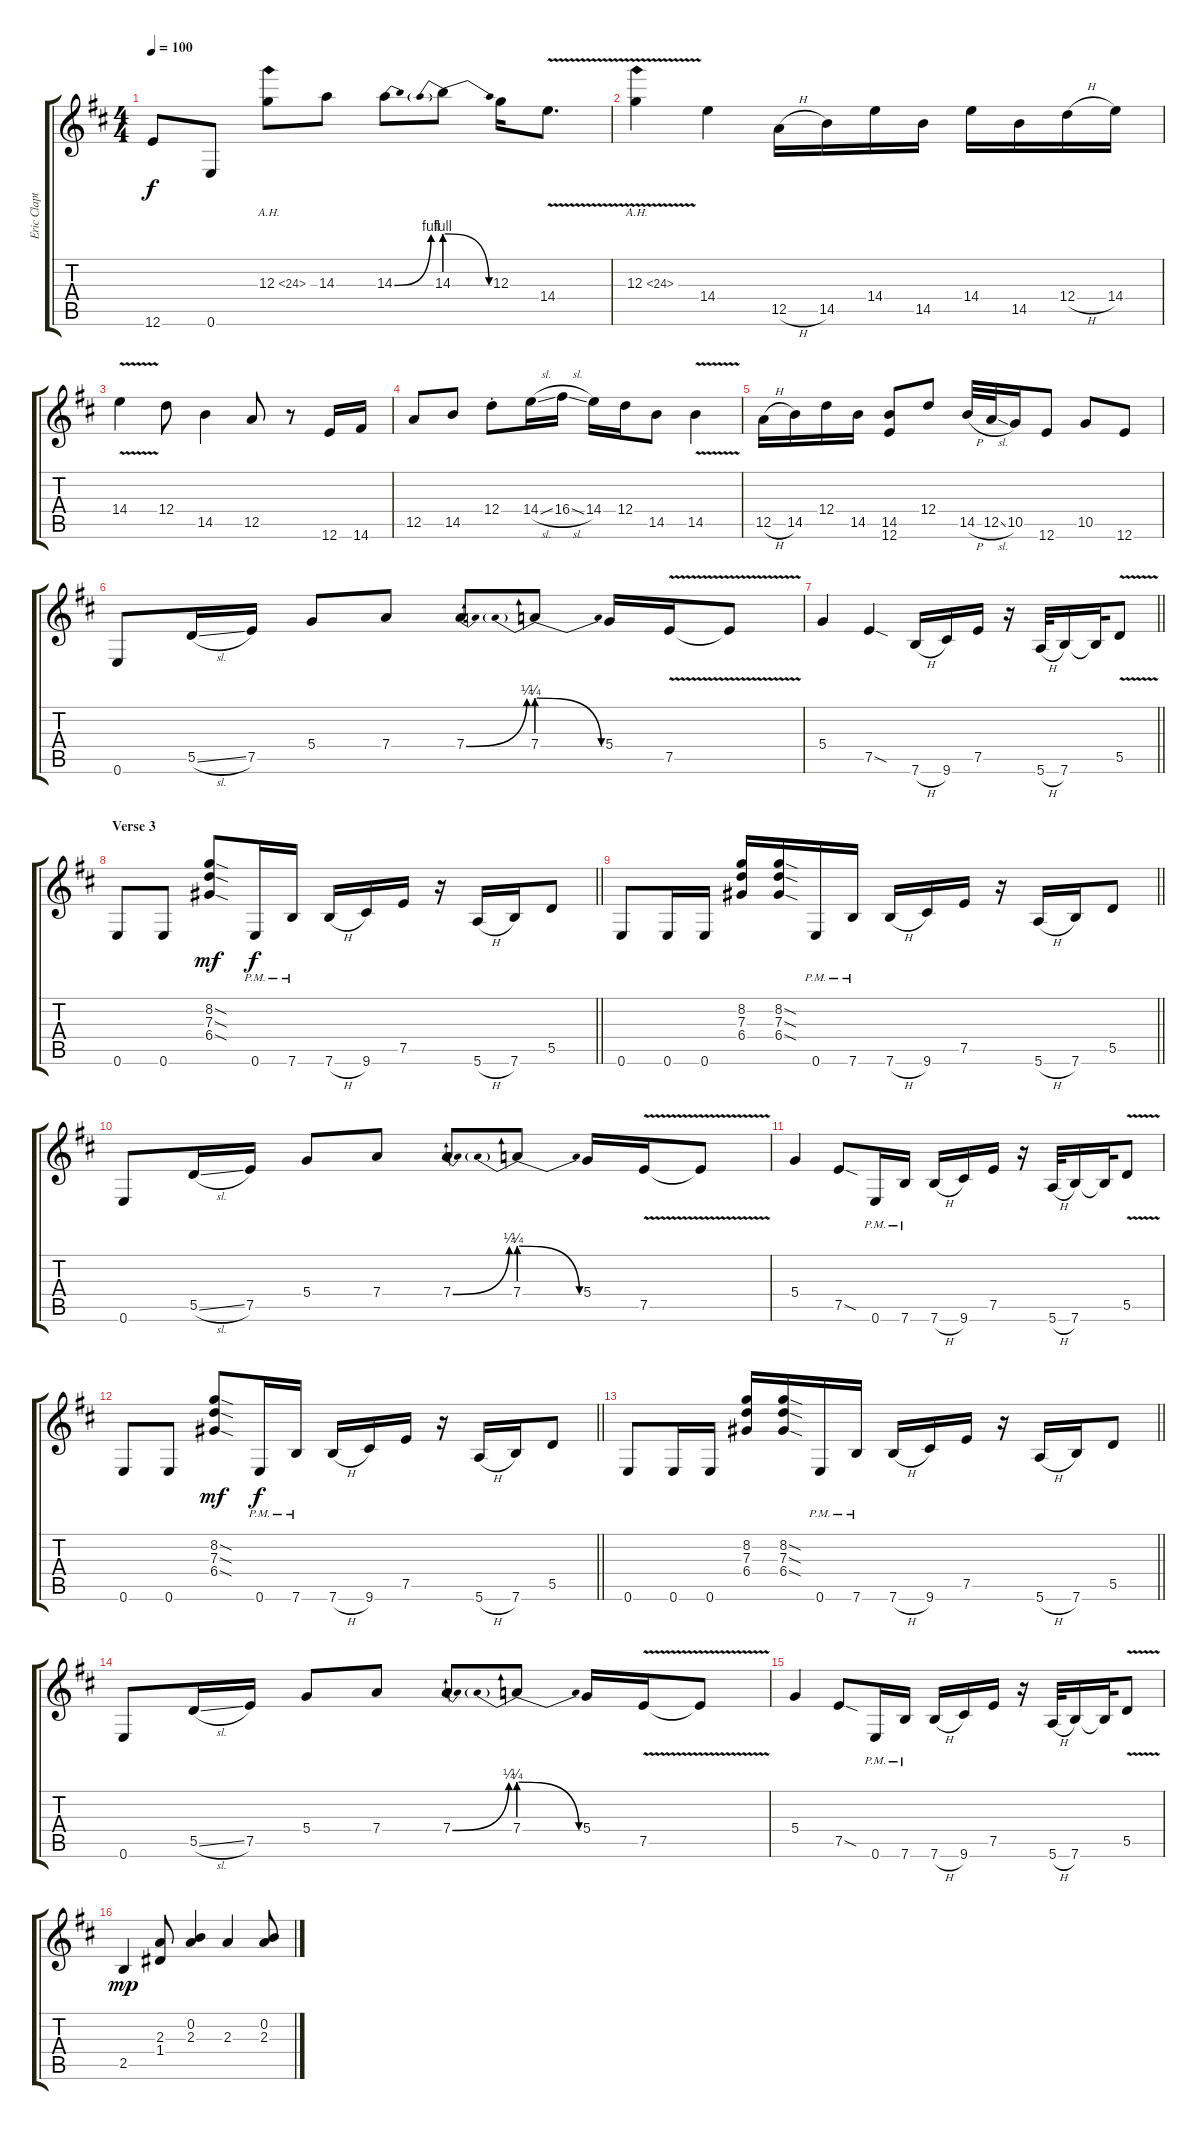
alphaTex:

\track ("Eric Clapton" "Eric Clapt") {instrument overdrivenguitar}
\staff {score tabs}
\tuning (E4 B3 G3 D3 A2 E2) {hide}
\ts (4 4)
\tempo 100
\clef g2
\ks d
12.6.8{dy f} 0.6.8 12.3{ah 12}.8 14.3.8 14.3{be (bend 0 0 60 4)}.8 14.3{be (prebendrelease 0 4 60 0)}.8 12.3.16 14.4{v}.8{d} |
12.3{ah 12 v}.4 14.4.4 12.5{h}.16 14.5.16 14.4.16 14.5.16 14.4.16 14.5.16 12.4{h}.16 14.4.16 |
14.4{v}.4 12.4.8 14.5.4 12.5.8 r.8 12.6.16 14.6.16 |
12.5.8 14.5.8 12.4{st}.8 14.4{sl}.16 16.4{sl}.16 14.4.16 12.4.16 14.5.8 14.5{v}.4 |
12.5{h}.16 14.5.16 12.4.16 14.5.16 (14.5 12.6).8 12.4.8 14.5{h}.32 12.5{sl}.32 10.5.16 12.6.8 10.5.8 12.6.8 |
0.6.8 5.5{sl}.16 7.5.16 5.4.8 7.4.8 7.4{be (bend 0 0 60 1)}.8 7.4{be (prebendrelease 0 1 60 0)}.8 5.4.16 7.5{v}.16 7.5{t}.8 |
\barLineRight lightlight
5.4.4 7.5{sod}.4 7.6{h}.16 9.6.16 7.5.16 r.16 5.6{h}.32 7.6.16 7.6{t}.32 5.5{v}.8 |
\section ("" "Verse 3")
\barLineRight lightlight
0.6.8 0.6.8 (8.2{sod} 7.3{sod} 6.4{sod}).8{dy mf} 0.6{pm}.16{dy f} 7.6{pm}.16 7.6{h}.16 9.6.16 7.5.16 r.16 5.6{h}.16 7.6.16 5.5.8 |
\barLineRight lightlight
0.6.8 0.6.16 0.6.16 (8.2 7.3 6.4).16 (8.2{sod} 7.3{sod} 6.4{sod}).16 0.6{pm}.16 7.6{pm}.16 7.6{h}.16 9.6.16 7.5.16 r.16 5.6{h}.16 7.6.16 5.5.8 |
0.6.8 5.5{sl}.16 7.5.16 5.4.8 7.4.8 7.4{be (bend 0 0 60 1)}.8 7.4{be (prebendrelease 0 1 60 0)}.8 5.4.16 7.5{v}.16 7.5{t}.8 |
5.4.4 7.5{sod}.8 0.6{pm}.16 7.6{pm}.16 7.6{h}.16 9.6.16 7.5.16 r.16 5.6{h}.32 7.6.16 7.6{t}.32 5.5{v}.8 |
\barLineRight lightlight
0.6.8 0.6.8 (8.2{sod} 7.3{sod} 6.4{sod}).8{dy mf} 0.6{pm}.16{dy f} 7.6{pm}.16 7.6{h}.16 9.6.16 7.5.16 r.16 5.6{h}.16 7.6.16 5.5.8 |
\barLineRight lightlight
0.6.8 0.6.16 0.6.16 (8.2 7.3 6.4).16 (8.2{sod} 7.3{sod} 6.4{sod}).16 0.6{pm}.16 7.6{pm}.16 7.6{h}.16 9.6.16 7.5.16 r.16 5.6{h}.16 7.6.16 5.5.8 |
0.6.8 5.5{sl}.16 7.5.16 5.4.8 7.4.8 7.4{be (bend 0 0 60 1)}.8 7.4{be (prebendrelease 0 1 60 0)}.8 5.4.16 7.5{v}.16 7.5{t}.8 |
5.4.4 7.5{sod}.8 0.6{pm}.16 7.6{pm}.16 7.6{h}.16 9.6.16 7.5.16 r.16 5.6{h}.32 7.6.16 7.6{t}.32 5.5{v}.8 |
2.5.4{dy mp} (2.3 1.4).8 (0.2 2.3).4 2.3.4 (0.2 2.3).8
